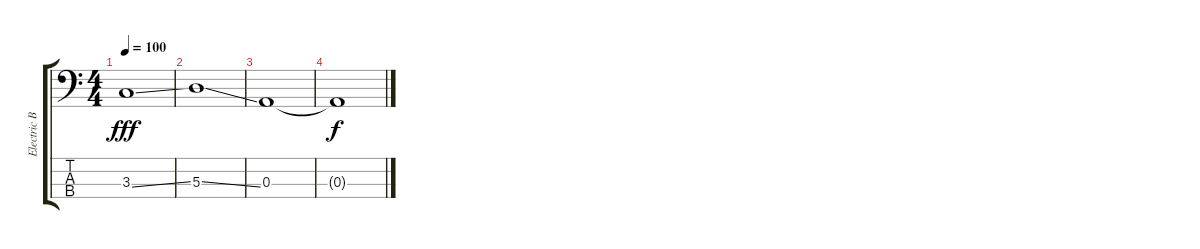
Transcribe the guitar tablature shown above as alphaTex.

\track ("Electric Bass" "Electric B") {instrument electricbassfinger}
\staff {score tabs}
\tuning (G2 D2 A1 E1) {hide}
\ts (4 4)
\tempo 100
\clef f4
\ks aminor
3.3{ss}.1{dy fff} |
5.3{ss}.1 |
0.3.1 |
0.3{t}.1{dy f}
